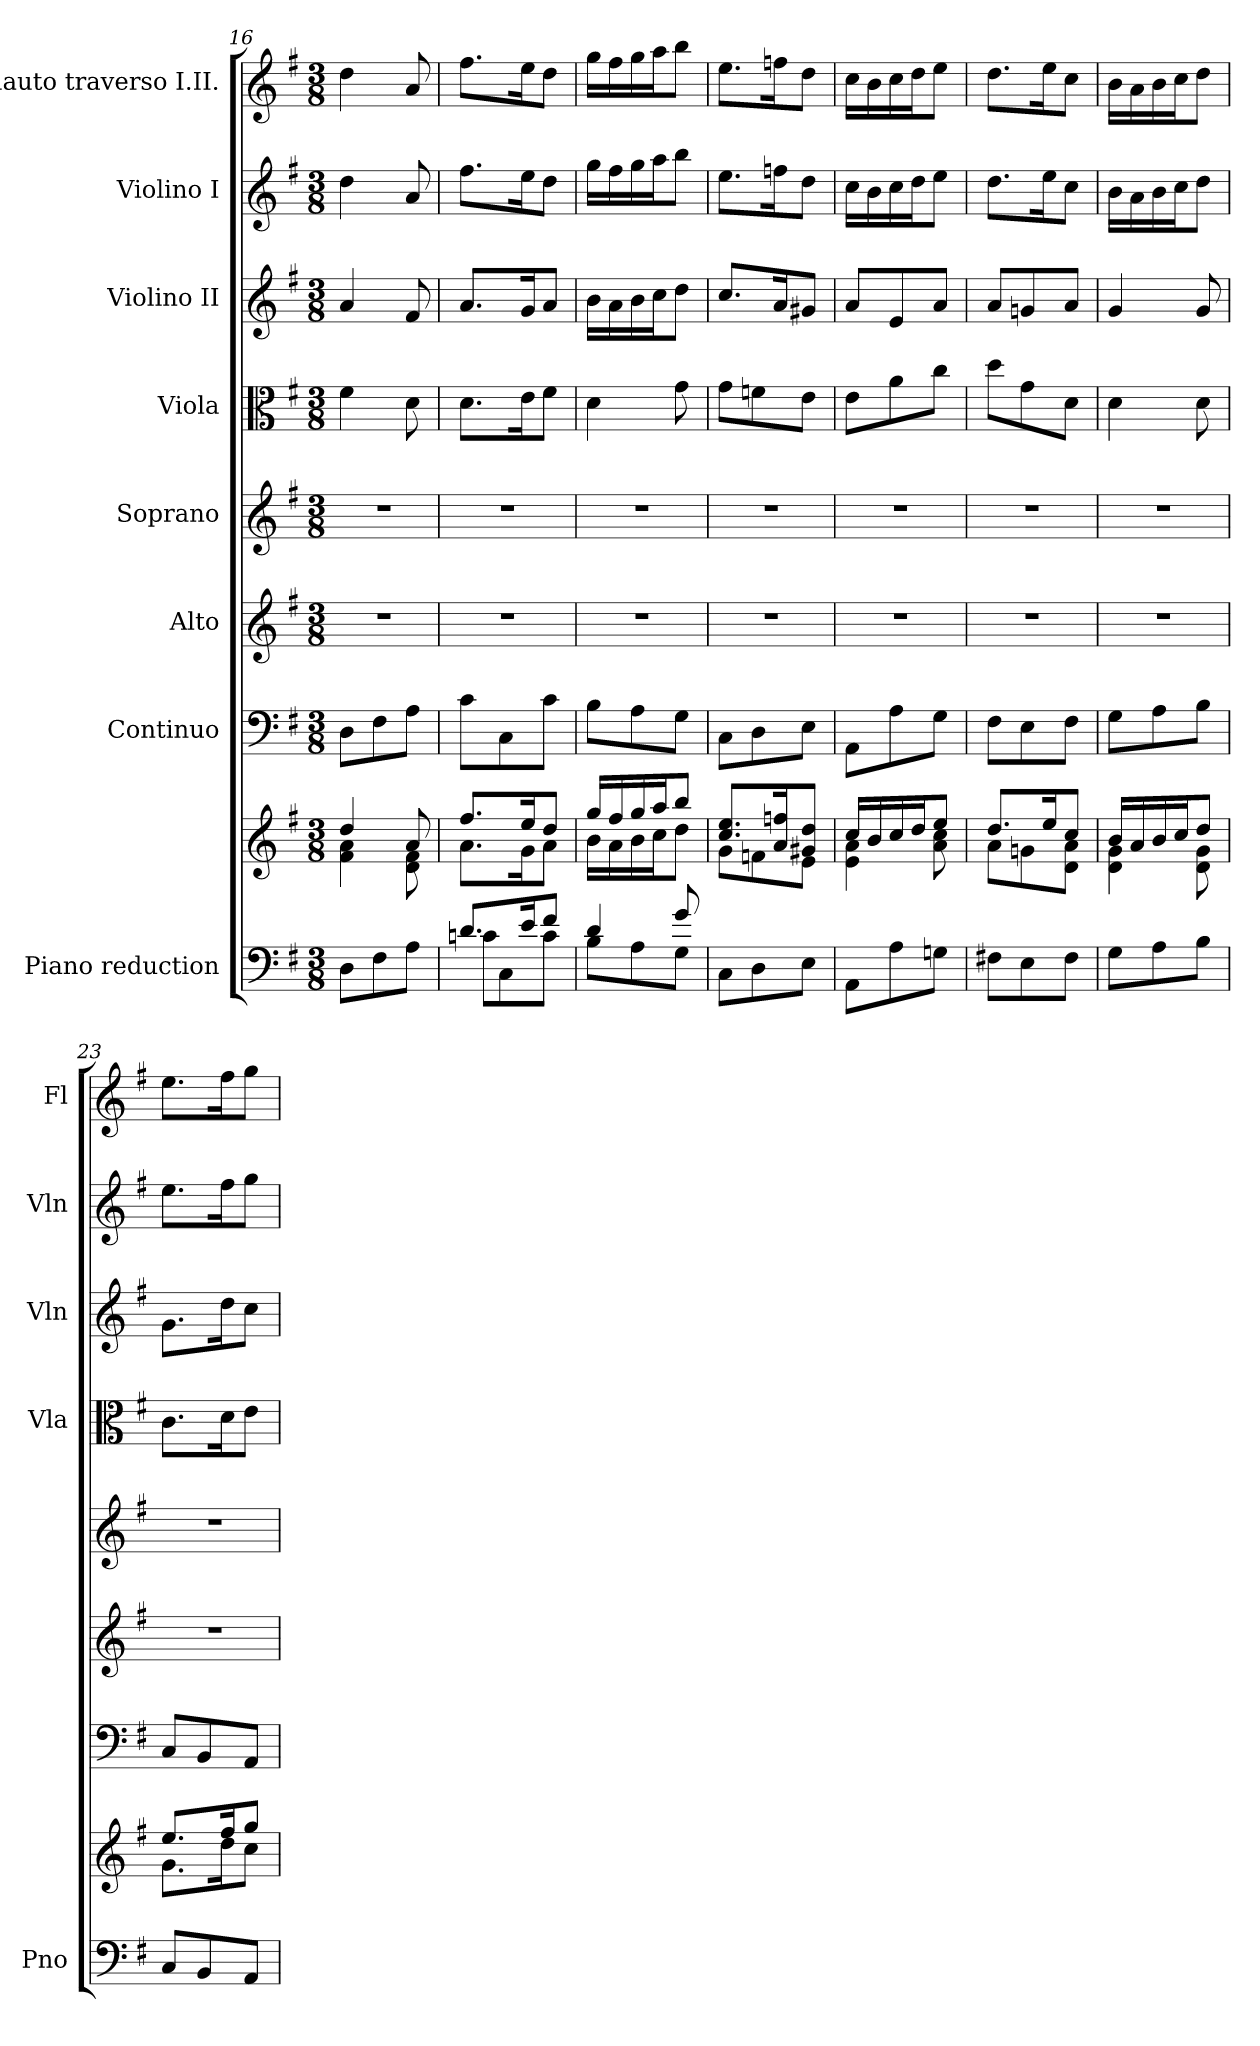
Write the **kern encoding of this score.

**kern	**kern	**kern	**kern	**kern	**kern	**kern	**kern	**kern
*part8	*part8	*part7	*part6	*part5	*part4	*part3	*part2	*part1
*staff9	*staff8	*staff7	*staff6	*staff5	*staff4	*staff3	*staff2	*staff1
*I"Piano reduction	*	*I"Continuo	*I"Alto	*I"Soprano	*I"Viola	*I"Violino II	*I"Violino I	*I"Flauto traverso I.II.
*I'Pno	*	*	*	*	*I'Vla	*I'Vln	*I'Vln	*I'Fl
*clefF4	*clefG2	*clefF4	*clefG2	*clefG2	*clefC3	*clefG2	*clefG2	*clefG2
*k[f#]	*k[f#]	*k[f#]	*k[f#]	*k[f#]	*k[f#]	*k[f#]	*k[f#]	*k[f#]
*M3/8	*M3/8	*M3/8	*M3/8	*M3/8	*M3/8	*M3/8	*M3/8	*M3/8
=16	=16	=16	=16	=16	=16	=16	=16	=16
*	*^	*	*	*	*	*	*	*
8D\L	4dd/	4f#\ 4a\	8D\L	4.r	4.r	4f#\	4a/	4dd\	4dd\
8F#\	.	.	8F#\	.	.	.	.	.	.
8A\J	8a/	8d\ 8f#\	8A\J	.	.	8d\	8f#/	8a/	8a/
=17	=17	=17	=17	=17	=17	=17	=17	=17	=17
*^	*	*	*	*	*	*	*	*	*
8.d/L	8cn\L	8.ff#/L	8.a\L	8c\L	4.r	4.r	8.d\L	8.a/L	8.ff#\L	8.ff#\L
.	8C\	.	.	8C\	.	.	.	.	.	.
16e/K	.	16ee/K	16g\K	.	.	.	16e\K	16g/K	16ee\K	16ee\K
8f#/J	8c\J	8dd/J	8a\J	8c\J	.	.	8f#\J	8a/J	8dd\J	8dd\J
!!LO:PB:g=z
=18	=18	=18	=18	=18	=18	=18	=18	=18	=18	=18
4d/	8B\L	16gg/LL	16b\LL	8B\L	4.r	4.r	4d\	16b\LL	16gg\LL	16gg\LL
.	.	16ff#/	16a\	.	.	.	.	16a\	16ff#\	16ff#\
.	8A\	16gg/	16b\	8A\	.	.	.	16b\	16gg\	16gg\
.	.	16aa/J	16cc\J	.	.	.	.	16cc\J	16aa\J	16aa\J
8g/	8G\J	8bb/J	8dd\J	8G\J	.	.	8g\	8dd\J	8bb\J	8bb\J
*v	*v	*	*	*	*	*	*	*	*	*
=19	=19	=19	=19	=19	=19	=19	=19	=19	=19
8C\L	8.cc/ 8.ee/L	8g\L	8C\L	4.r	4.r	8g\L	8.cc/L	8.ee\L	8.ee\L
8D\	.	8fn\	8D\	.	.	8fn\	.	.	.
.	16a/ 16ffn/K	.	.	.	.	.	16a/K	16ffn\K	16ffn\K
8E\J	8g#X/ 8dd/J	8e\J	8E\J	.	.	8e\J	8g#X/J	8dd\J	8dd\J
=20	=20	=20	=20	=20	=20	=20	=20	=20	=20
8AA\L	16cc/LL	4e\ 4a\	8AA\L	4.r	4.r	8e\L	8a/L	16cc\LL	16cc\LL
.	16b/	.	.	.	.	.	.	16b\	16b\
8A\	16cc/	.	8A\	.	.	8a\	8e/	16cc\	16cc\
.	16dd/J	.	.	.	.	.	.	16dd\J	16dd\J
8Gn\J	8ee/J	8a\ 8cc\	8G\J	.	.	8cc\J	8a/J	8ee\J	8ee\J
=21	=21	=21	=21	=21	=21	=21	=21	=21	=21
8F#X\L	8.dd/L	8a\L	8F#\L	4.r	4.r	8dd\L	8a/L	8.dd\L	8.dd\L
8E\	.	8gn\	8E\	.	.	8g\	8gn/	.	.
.	16ee/K	.	.	.	.	.	.	16ee\K	16ee\K
8F#\J	8cc/J	8d\ 8a\J	8F#\J	.	.	8d\J	8a/J	8cc\J	8cc\J
=22	=22	=22	=22	=22	=22	=22	=22	=22	=22
8G\L	16b/LL	4d\ 4g\	8G\L	4.r	4.r	4d\	4g/	16b\LL	16b\LL
.	16a/	.	.	.	.	.	.	16a\	16a\
8A\	16b/	.	8A\	.	.	.	.	16b\	16b\
.	16cc/J	.	.	.	.	.	.	16cc\J	16cc\J
8B\J	8dd/J	8d\ 8g\	8B\J	.	.	8d\	8g/	8dd\J	8dd\J
=23	=23	=23	=23	=23	=23	=23	=23	=23	=23
8C/L	8.ee/L	8.g\L	8C/L	4.r	4.r	8.c\L	8.g\L	8.ee\L	8.ee\L
8BB/	.	.	8BB/	.	.	.	.	.	.
.	16ff#/K	16dd\K	.	.	.	16d\K	16dd\K	16ff#\K	16ff#\K
8AA/J	8gg/J	8cc\J	8AA/J	.	.	8e\J	8cc\J	8gg\J	8gg\J
*	*v	*v	*	*	*	*	*	*	*
=	=	=	=	=	=	=	=	=
*-	*-	*-	*-	*-	*-	*-	*-	*-
